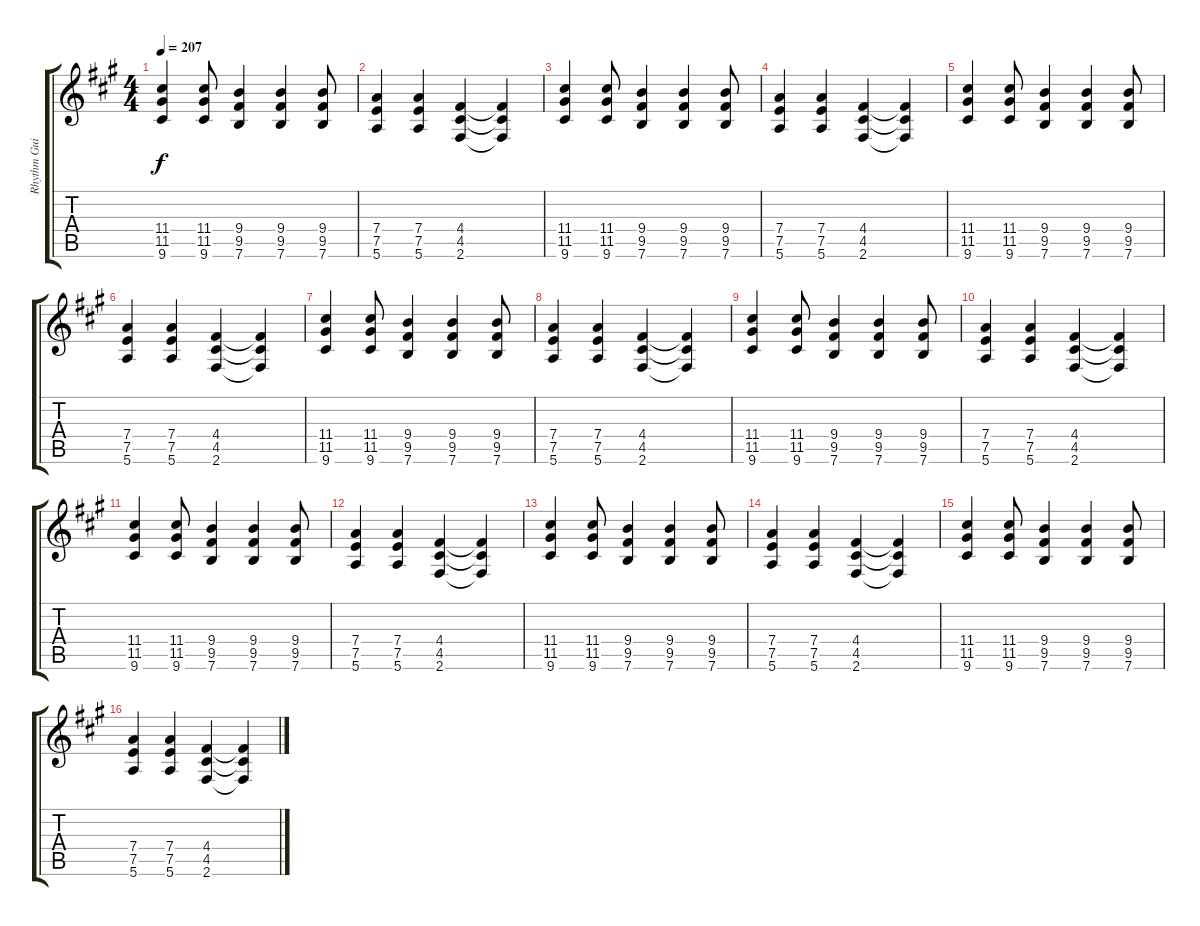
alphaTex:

\track ("Rhythm Guitar" "Rhythm Gui") {instrument overdrivenguitar}
\staff {score tabs}
\tuning (E4 B3 G3 D3 A2 E2) {hide}
\ts (4 4)
\tempo 207
\clef g2
\ks a
(11.4 11.5 9.6).4{dy f} (11.4 11.5 9.6).8 (9.4 9.5 7.6).4 (9.4 9.5 7.6).4 (9.4 9.5 7.6).8 |
(7.4 7.5 5.6).4 (7.4 7.5 5.6).4 (4.4 4.5 2.6).4 (4.4{t} 4.5{t} 2.6{t}).4 |
(11.4 11.5 9.6).4 (11.4 11.5 9.6).8 (9.4 9.5 7.6).4 (9.4 9.5 7.6).4 (9.4 9.5 7.6).8 |
(7.4 7.5 5.6).4 (7.4 7.5 5.6).4 (4.4 4.5 2.6).4 (4.4{t} 4.5{t} 2.6{t}).4 |
(11.4 11.5 9.6).4 (11.4 11.5 9.6).8 (9.4 9.5 7.6).4 (9.4 9.5 7.6).4 (9.4 9.5 7.6).8 |
(7.4 7.5 5.6).4 (7.4 7.5 5.6).4 (4.4 4.5 2.6).4 (4.4{t} 4.5{t} 2.6{t}).4 |
(11.4 11.5 9.6).4 (11.4 11.5 9.6).8 (9.4 9.5 7.6).4 (9.4 9.5 7.6).4 (9.4 9.5 7.6).8 |
(7.4 7.5 5.6).4 (7.4 7.5 5.6).4 (4.4 4.5 2.6).4 (4.4{t} 4.5{t} 2.6{t}).4 |
(11.4 11.5 9.6).4 (11.4 11.5 9.6).8 (9.4 9.5 7.6).4 (9.4 9.5 7.6).4 (9.4 9.5 7.6).8 |
(7.4 7.5 5.6).4 (7.4 7.5 5.6).4 (4.4 4.5 2.6).4 (4.4{t} 4.5{t} 2.6{t}).4 |
(11.4 11.5 9.6).4 (11.4 11.5 9.6).8 (9.4 9.5 7.6).4 (9.4 9.5 7.6).4 (9.4 9.5 7.6).8 |
(7.4 7.5 5.6).4 (7.4 7.5 5.6).4 (4.4 4.5 2.6).4 (4.4{t} 4.5{t} 2.6{t}).4 |
(11.4 11.5 9.6).4 (11.4 11.5 9.6).8 (9.4 9.5 7.6).4 (9.4 9.5 7.6).4 (9.4 9.5 7.6).8 |
(7.4 7.5 5.6).4 (7.4 7.5 5.6).4 (4.4 4.5 2.6).4 (4.4{t} 4.5{t} 2.6{t}).4 |
(11.4 11.5 9.6).4 (11.4 11.5 9.6).8 (9.4 9.5 7.6).4 (9.4 9.5 7.6).4 (9.4 9.5 7.6).8 |
(7.4 7.5 5.6).4 (7.4 7.5 5.6).4 (4.4 4.5 2.6).4 (4.4{t} 4.5{t} 2.6{t}).4
